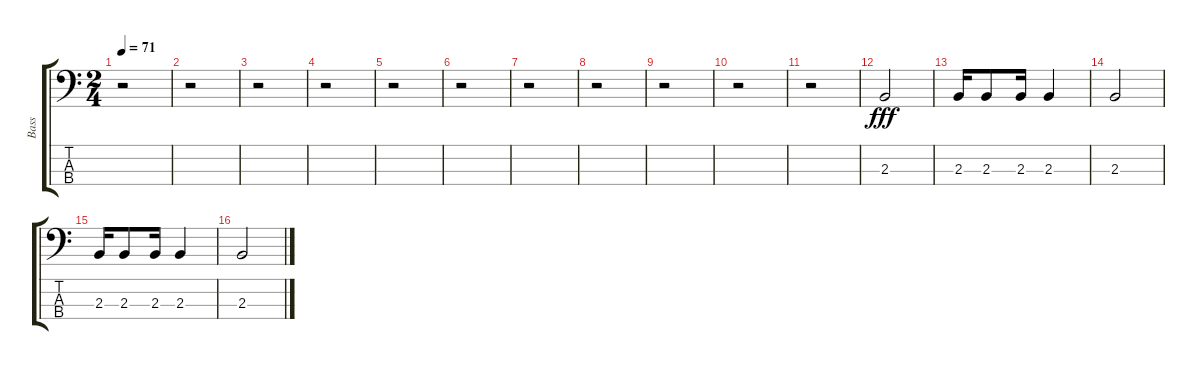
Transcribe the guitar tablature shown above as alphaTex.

\track ("Bass" "Bass") {instrument electricbassfinger}
\staff {score tabs}
\tuning (G2 D2 A1 E1) {hide}
\ts (2 4)
\tempo 71
\clef f4
\ks c
r.2{dy fff} |
r.2 |
r.2 |
r.2 |
r.2 |
r.2 |
r.2 |
r.2 |
r.2 |
r.2 |
r.2 |
2.3.2 |
2.3.16 2.3.8 2.3.16 2.3.4 |
2.3.2 |
2.3.16 2.3.8 2.3.16 2.3.4 |
2.3.2
